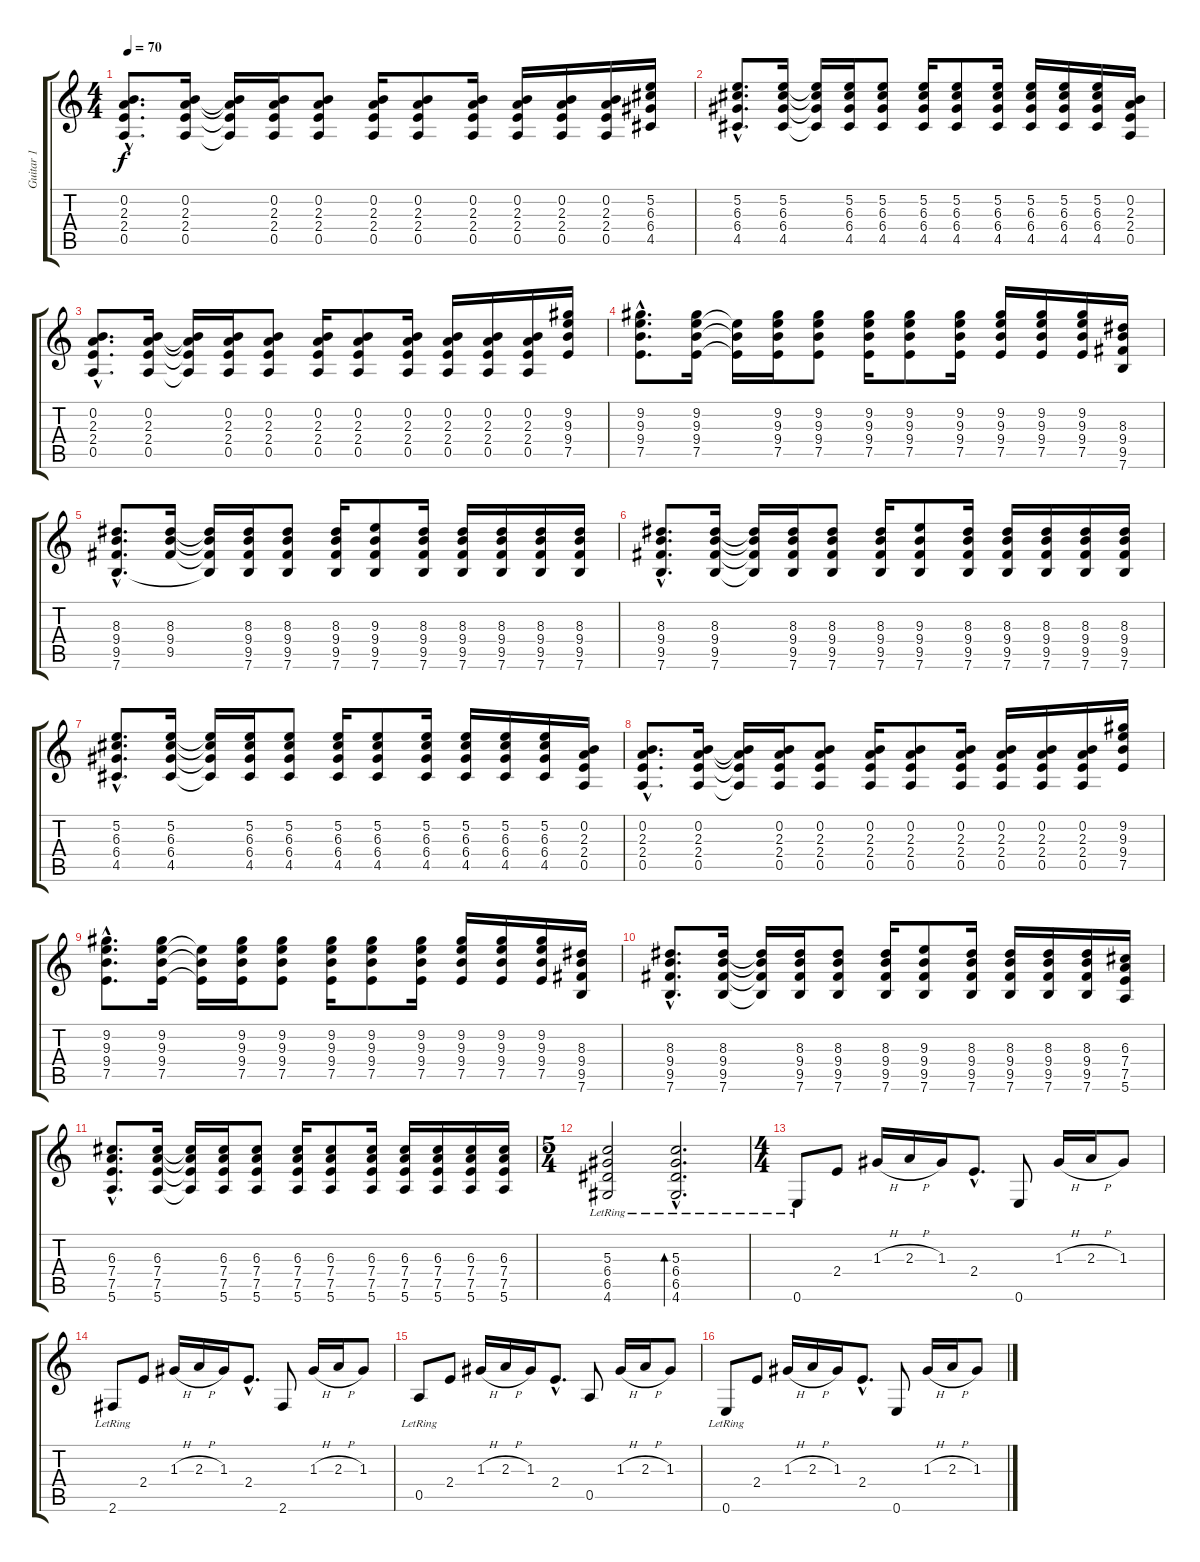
\track ("Guitar 1" "Guitar 1") {instrument electricguitarjazz}
\staff {score tabs}
\tuning (E4 B3 G3 D3 A2 E2) {hide}
\ts (4 4)
\tempo 70
\clef g2
\ks c
(0.2{hac} 2.3{hac} 2.4{hac} 0.5{hac}).8{d dy f} (0.2 2.3 2.4 0.5).16 (0.2{t} 2.3{t} 2.4{t} 0.5{t}).16 (0.2 2.3 2.4 0.5).16 (0.2 2.3 2.4 0.5).8 (0.2 2.3 2.4 0.5).16 (0.2 2.3 2.4 0.5).8 (0.2 2.3 2.4 0.5).16 (0.2 2.3 2.4 0.5).16 (0.2 2.3 2.4 0.5).16 (0.2 2.3 2.4 0.5).16 (5.2 6.3 6.4 4.5).16 |
(5.2{hac} 6.3{hac} 6.4{hac} 4.5{hac}).8{d} (5.2 6.3 6.4 4.5).16 (5.2{t} 6.3{t} 6.4{t} 4.5{t}).16 (5.2 6.3 6.4 4.5).16 (5.2 6.3 6.4 4.5).8 (5.2 6.3 6.4 4.5).16 (5.2 6.3 6.4 4.5).8 (5.2 6.3 6.4 4.5).16 (5.2 6.3 6.4 4.5).16 (5.2 6.3 6.4 4.5).16 (5.2 6.3 6.4 4.5).16 (0.2 2.3 2.4 0.5).16 |
(0.2{hac} 2.3{hac} 2.4{hac} 0.5{hac}).8{d} (0.2 2.3 2.4 0.5).16 (0.2{t} 2.3{t} 2.4{t} 0.5{t}).16 (0.2 2.3 2.4 0.5).16 (0.2 2.3 2.4 0.5).8 (0.2 2.3 2.4 0.5).16 (0.2 2.3 2.4 0.5).8 (0.2 2.3 2.4 0.5).16 (0.2 2.3 2.4 0.5).16 (0.2 2.3 2.4 0.5).16 (0.2 2.3 2.4 0.5).16 (9.2 9.3 9.4 7.5).16 |
(9.2{hac} 9.3{hac} 9.4{hac} 7.5{hac}).8{d} (9.2 9.3 9.4 7.5).16 (9.3{t} 9.4{t} 7.5{t}).16 (9.2 9.3 9.4 7.5).16 (9.2 9.3 9.4 7.5).8 (9.2 9.3 9.4 7.5).16 (9.2 9.3 9.4 7.5).8 (9.2 9.3 9.4 7.5).16 (9.2 9.3 9.4 7.5).16 (9.2 9.3 9.4 7.5).16 (9.2 9.3 9.4 7.5).16 (8.3 9.4 9.5 7.6).16 |
(8.3{hac} 9.4{hac} 9.5{hac} 7.6{hac}).8{d} (8.3 9.4 9.5).16 (8.3{t} 9.4{t} 9.5{t} 7.6{t}).16 (8.3 9.4 9.5 7.6).16 (8.3 9.4 9.5 7.6).8 (8.3 9.4 9.5 7.6).16 (9.3 9.4 9.5 7.6).8 (8.3 9.4 9.5 7.6).16 (8.3 9.4 9.5 7.6).16 (8.3 9.4 9.5 7.6).16 (8.3 9.4 9.5 7.6).16 (8.3 9.4 9.5 7.6).16 |
(8.3{hac} 9.4{hac} 9.5{hac} 7.6{hac}).8{d} (8.3 9.4 9.5 7.6).16 (8.3{t} 9.4{t} 9.5{t} 7.6{t}).16 (8.3 9.4 9.5 7.6).16 (8.3 9.4 9.5 7.6).8 (8.3 9.4 9.5 7.6).16 (9.3 9.4 9.5 7.6).8 (8.3 9.4 9.5 7.6).16 (8.3 9.4 9.5 7.6).16 (8.3 9.4 9.5 7.6).16 (8.3 9.4 9.5 7.6).16 (8.3 9.4 9.5 7.6).16 |
(5.2{hac} 6.3{hac} 6.4{hac} 4.5{hac}).8{d} (5.2 6.3 6.4 4.5).16 (5.2{t} 6.3{t} 6.4{t} 4.5{t}).16 (5.2 6.3 6.4 4.5).16 (5.2 6.3 6.4 4.5).8 (5.2 6.3 6.4 4.5).16 (5.2 6.3 6.4 4.5).8 (5.2 6.3 6.4 4.5).16 (5.2 6.3 6.4 4.5).16 (5.2 6.3 6.4 4.5).16 (5.2 6.3 6.4 4.5).16 (0.2 2.3 2.4 0.5).16 |
(0.2{hac} 2.3{hac} 2.4{hac} 0.5{hac}).8{d} (0.2 2.3 2.4 0.5).16 (0.2{t} 2.3{t} 2.4{t} 0.5{t}).16 (0.2 2.3 2.4 0.5).16 (0.2 2.3 2.4 0.5).8 (0.2 2.3 2.4 0.5).16 (0.2 2.3 2.4 0.5).8 (0.2 2.3 2.4 0.5).16 (0.2 2.3 2.4 0.5).16 (0.2 2.3 2.4 0.5).16 (0.2 2.3 2.4 0.5).16 (9.2 9.3 9.4 7.5).16 |
(9.2{hac} 9.3{hac} 9.4{hac} 7.5{hac}).8{d} (9.2 9.3 9.4 7.5).16 (9.3{t} 9.4{t} 7.5{t}).16 (9.2 9.3 9.4 7.5).16 (9.2 9.3 9.4 7.5).8 (9.2 9.3 9.4 7.5).16 (9.2 9.3 9.4 7.5).8 (9.2 9.3 9.4 7.5).16 (9.2 9.3 9.4 7.5).16 (9.2 9.3 9.4 7.5).16 (9.2 9.3 9.4 7.5).16 (8.3 9.4 9.5 7.6).16 |
(8.3{hac} 9.4{hac} 9.5{hac} 7.6{hac}).8{d} (8.3 9.4 9.5 7.6).16 (8.3{t} 9.4{t} 9.5{t} 7.6{t}).16 (8.3 9.4 9.5 7.6).16 (8.3 9.4 9.5 7.6).8 (8.3 9.4 9.5 7.6).16 (9.3 9.4 9.5 7.6).8 (8.3 9.4 9.5 7.6).16 (8.3 9.4 9.5 7.6).16 (8.3 9.4 9.5 7.6).16 (8.3 9.4 9.5 7.6).16 (6.3 7.4 7.5 5.6).16 |
(6.3{hac} 7.4{hac} 7.5{hac} 5.6{hac}).8{d} (6.3 7.4 7.5 5.6).16 (6.3{t} 7.4{t} 7.5{t} 5.6{t}).16 (6.3 7.4 7.5 5.6).16 (6.3 7.4 7.5 5.6).8 (6.3 7.4 7.5 5.6).16 (6.3 7.4 7.5 5.6).8 (6.3 7.4 7.5 5.6).16 (6.3 7.4 7.5 5.6).16 (6.3 7.4 7.5 5.6).16 (6.3 7.4 7.5 5.6).16 (6.3 7.4 7.5 5.6).16 |
\ts (5 4)
(5.3{lr} 6.4{lr} 6.5{lr} 4.6{lr}).2 (5.3{hac lr} 6.4{hac lr} 6.5{hac lr} 4.6{hac lr}).2{d bd 240} |
\ts (4 4)
0.6{lr}.8 2.4.8 1.3{h}.16 2.3{h}.16 1.3.16 2.4{hac}.8{d} 0.6.8 1.3{h}.16 2.3{h}.16 1.3.8 |
2.6{lr}.8 2.4.8 1.3{h}.16 2.3{h}.16 1.3.16 2.4{hac}.8{d} 2.6.8 1.3{h}.16 2.3{h}.16 1.3.8 |
0.5{lr}.8 2.4.8 1.3{h}.16 2.3{h}.16 1.3.16 2.4{hac}.8{d} 0.5.8 1.3{h}.16 2.3{h}.16 1.3.8 |
0.6{lr}.8 2.4.8 1.3{h}.16 2.3{h}.16 1.3.16 2.4{hac}.8{d} 0.6.8 1.3{h}.16 2.3{h}.16 1.3.8
